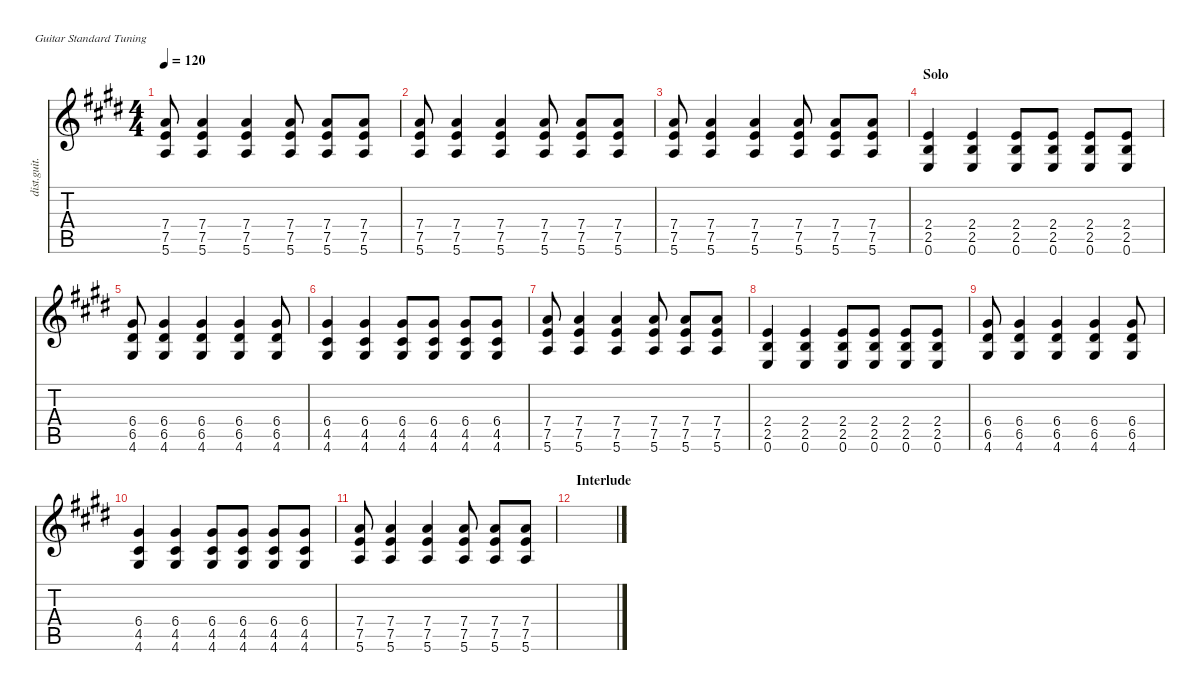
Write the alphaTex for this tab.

\defaultSystemsLayout 4
\hideDynamics
\bracketExtendMode nobrackets
\track ("Distortion Guitar" "dist.guit.") {instrument distortionguitar}
\staff {score tabs}
\tuning (E4 B3 G3 D3 A2 E2)
\ts (4 4)
\tempo 120
\clef g2
\ks e
(5.6{acc forcenatural} 7.5{acc forcenatural} 7.4{acc forcenatural}).8{dy mf} (5.6{acc forcenatural} 7.5{acc forcenatural} 7.4{acc forcenatural}).4 (5.6{acc forcenatural} 7.5{acc forcenatural} 7.4{acc forcenatural}).4 (5.6{acc forcenatural} 7.5{acc forcenatural} 7.4{acc forcenatural}).8 (5.6{acc forcenatural} 7.5{acc forcenatural} 7.4{acc forcenatural}).8 (5.6{acc forcenatural} 7.5{acc forcenatural} 7.4{acc forcenatural}).8 |
(5.6{acc forcenatural} 7.5{acc forcenatural} 7.4{acc forcenatural}).8 (5.6{acc forcenatural} 7.5{acc forcenatural} 7.4{acc forcenatural}).4 (5.6{acc forcenatural} 7.5{acc forcenatural} 7.4{acc forcenatural}).4 (5.6{acc forcenatural} 7.5{acc forcenatural} 7.4{acc forcenatural}).8 (5.6{acc forcenatural} 7.5{acc forcenatural} 7.4{acc forcenatural}).8 (5.6{acc forcenatural} 7.5{acc forcenatural} 7.4{acc forcenatural}).8 |
(5.6{acc forcenatural} 7.5{acc forcenatural} 7.4{acc forcenatural}).8 (5.6{acc forcenatural} 7.5{acc forcenatural} 7.4{acc forcenatural}).4 (5.6{acc forcenatural} 7.5{acc forcenatural} 7.4{acc forcenatural}).4 (5.6{acc forcenatural} 7.5{acc forcenatural} 7.4{acc forcenatural}).8 (5.6{acc forcenatural} 7.5{acc forcenatural} 7.4{acc forcenatural}).8 (5.6{acc forcenatural} 7.5{acc forcenatural} 7.4{acc forcenatural}).8 |
\section ("" "Solo")
(2.4{acc forcenatural} 2.5{acc forcenatural} 0.6{acc forcenatural}).4 (2.4{acc forcenatural} 2.5{acc forcenatural} 0.6{acc forcenatural}).4 (2.4{acc forcenatural} 2.5{acc forcenatural} 0.6{acc forcenatural}).8 (2.4{acc forcenatural} 2.5{acc forcenatural} 0.6{acc forcenatural}).8 (2.4{acc forcenatural} 2.5{acc forcenatural} 0.6{acc forcenatural}).8 (2.4{acc forcenatural} 2.5{acc forcenatural} 0.6{acc forcenatural}).8 |
(6.4{acc #} 6.5{acc #} 4.6{acc #}).8 (6.4{acc #} 6.5{acc #} 4.6{acc #}).4 (6.4{acc #} 6.5{acc #} 4.6{acc #}).4 (6.4{acc #} 6.5{acc #} 4.6{acc #}).4 (6.4{acc #} 6.5{acc #} 4.6{acc #}).8 |
(4.5{acc #} 6.4{acc #} 4.6{acc #}).4 (4.5{acc #} 6.4{acc #} 4.6{acc #}).4 (4.5{acc #} 6.4{acc #} 4.6{acc #}).8 (4.5{acc #} 6.4{acc #} 4.6{acc #}).8 (4.5{acc #} 6.4{acc #} 4.6{acc #}).8 (4.5{acc #} 6.4{acc #} 4.6{acc #}).8 |
(5.6{acc forcenatural} 7.5{acc forcenatural} 7.4{acc forcenatural}).8 (5.6{acc forcenatural} 7.5{acc forcenatural} 7.4{acc forcenatural}).4 (5.6{acc forcenatural} 7.5{acc forcenatural} 7.4{acc forcenatural}).4 (5.6{acc forcenatural} 7.5{acc forcenatural} 7.4{acc forcenatural}).8 (5.6{acc forcenatural} 7.5{acc forcenatural} 7.4{acc forcenatural}).8 (5.6{acc forcenatural} 7.5{acc forcenatural} 7.4{acc forcenatural}).8 |
(2.4{acc forcenatural} 2.5{acc forcenatural} 0.6{acc forcenatural}).4 (2.4{acc forcenatural} 2.5{acc forcenatural} 0.6{acc forcenatural}).4 (2.4{acc forcenatural} 2.5{acc forcenatural} 0.6{acc forcenatural}).8 (2.4{acc forcenatural} 2.5{acc forcenatural} 0.6{acc forcenatural}).8 (2.4{acc forcenatural} 2.5{acc forcenatural} 0.6{acc forcenatural}).8 (2.4{acc forcenatural} 2.5{acc forcenatural} 0.6{acc forcenatural}).8 |
(6.4{acc #} 6.5{acc #} 4.6{acc #}).8 (6.4{acc #} 6.5{acc #} 4.6{acc #}).4 (6.4{acc #} 6.5{acc #} 4.6{acc #}).4 (6.4{acc #} 6.5{acc #} 4.6{acc #}).4 (6.4{acc #} 6.5{acc #} 4.6{acc #}).8 |
(4.5{acc #} 6.4{acc #} 4.6{acc #}).4 (4.5{acc #} 6.4{acc #} 4.6{acc #}).4 (4.5{acc #} 6.4{acc #} 4.6{acc #}).8 (4.5{acc #} 6.4{acc #} 4.6{acc #}).8 (4.5{acc #} 6.4{acc #} 4.6{acc #}).8 (4.5{acc #} 6.4{acc #} 4.6{acc #}).8 |
(5.6{acc forcenatural} 7.5{acc forcenatural} 7.4{acc forcenatural}).8 (5.6{acc forcenatural} 7.5{acc forcenatural} 7.4{acc forcenatural}).4 (5.6{acc forcenatural} 7.5{acc forcenatural} 7.4{acc forcenatural}).4 (5.6{acc forcenatural} 7.5{acc forcenatural} 7.4{acc forcenatural}).8 (5.6{acc forcenatural} 7.5{acc forcenatural} 7.4{acc forcenatural}).8 (5.6{acc forcenatural} 7.5{acc forcenatural} 7.4{acc forcenatural}).8 |
\section ("" "Interlude")
